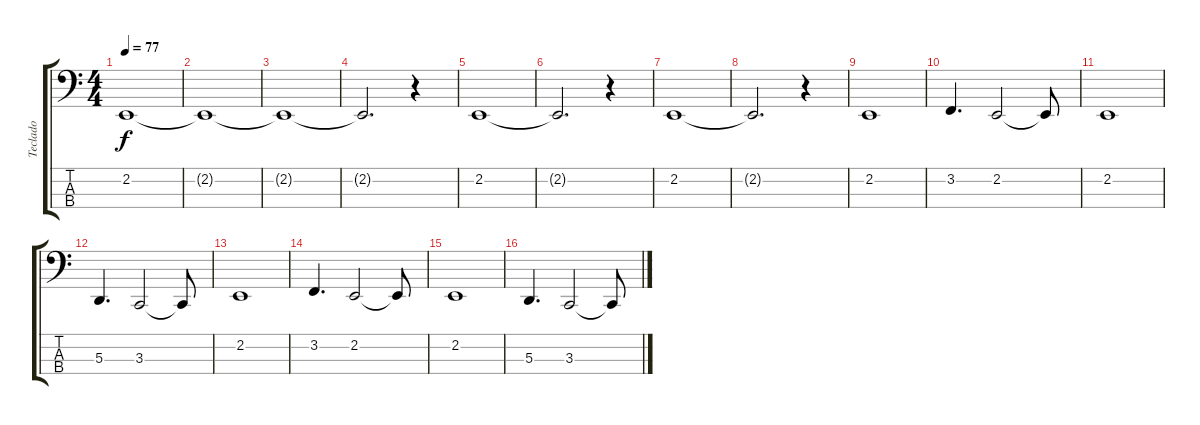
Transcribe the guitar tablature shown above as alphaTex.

\track ("Teclado" "Teclado") {instrument synthstrings1}
\staff {score tabs}
\tuning (G2 D2 A1 E1) {hide}
\ts (4 4)
\tempo 77
\clef f4
\ks c
2.2.1{dy f} |
2.2{t}.1 |
2.2{t}.1 |
2.2{t}.2{d} r.4 |
2.2.1 |
2.2{t}.2{d} r.4 |
2.2.1 |
2.2{t}.2{d} r.4 |
2.2.1 |
3.2.4{d} 2.2.2 2.2{t}.8 |
2.2.1 |
5.3.4{d} 3.3.2 3.3{t}.8 |
2.2.1 |
3.2.4{d} 2.2.2 2.2{t}.8 |
2.2.1 |
5.3.4{d} 3.3.2 3.3{t}.8
